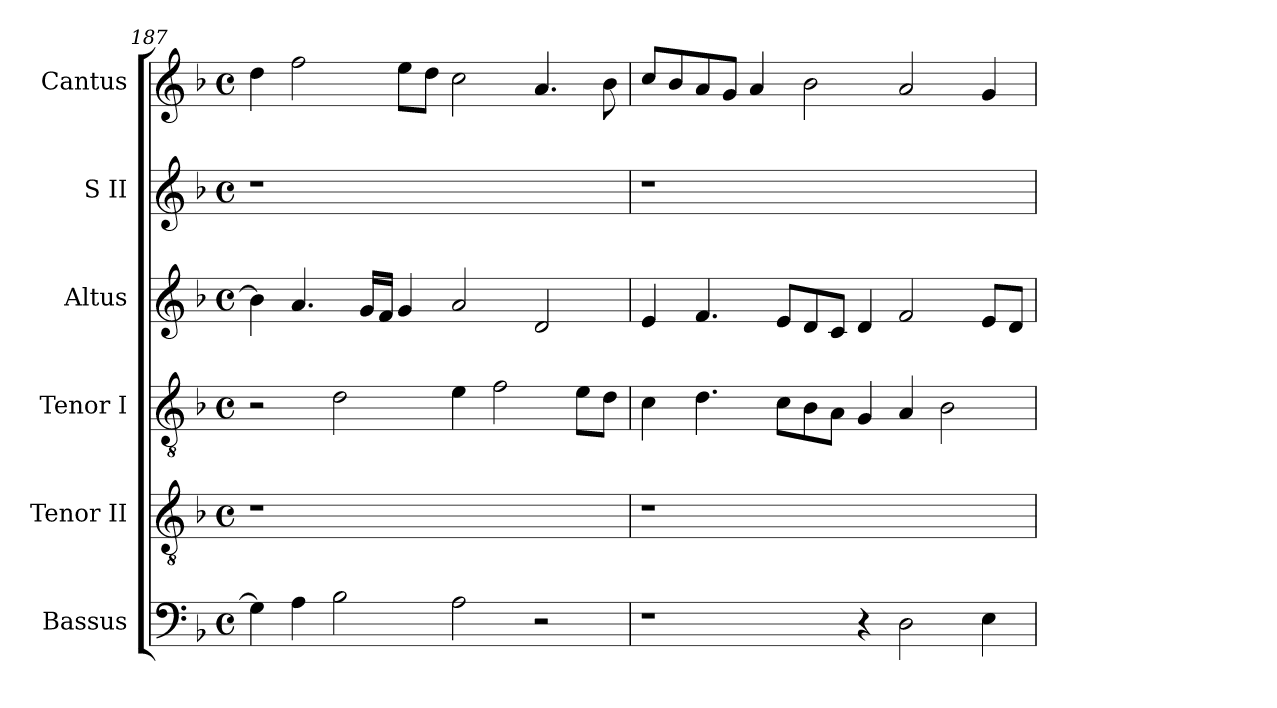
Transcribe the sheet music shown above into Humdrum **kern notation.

**kern	**kern	**kern	**kern	**kern	**kern
*part6	*part5	*part4	*part3	*part2	*part1
*staff6	*staff5	*staff4	*staff3	*staff2	*staff1
*I"Bassus	*I"Tenor II	*I"Tenor I	*I"Altus	*I"S II	*I"Cantus
*I'B	*I'T II	*I'T I	*I'A	*	*
*clefF4	*clefGv2	*clefGv2	*clefG2	*clefG2	*clefG2
*k[b-]	*k[b-]	*k[b-]	*k[b-]	*k[b-]	*k[b-]
*F:	*F:	*F:	*F:	*F:	*F:
*M4/4	*M4/4	*M4/4	*M4/4	*M4/4	*M4/4
*met(c)	*met(c)	*met(c)	*met(c)	*met(c)	*met(c)
=187	=187	=187	=187	=187	=187
4G\]	1r	2r	4b-\]	1r	4dd\
4A\	.	.	4.a/	.	2ff\
2B-\	.	2d\	.	.	.
.	.	.	16g/LL	.	.
.	.	.	16f/JJ	.	.
.	.	.	4g/	.	8ee\L
.	.	.	.	.	8dd\J
2A\	1ryy	4e\	2a/	1ryy	2cc\
.	.	2f\	.	.	.
2r	.	.	2d/	.	4.a/
.	.	8e\L	.	.	.
.	.	8d\J	.	.	8b-\
!!LO:LB:g=z
=188	=188	=188	=188	=188	=188
1r	1r	4c\	4e/	1r	8cc/L
.	.	.	.	.	8b-/
.	.	4.d\	4.f/	.	8a/
.	.	.	.	.	8g/J
.	.	.	.	.	4a/
.	.	8c\L	8e/L	.	.
.	.	8B-\	8d/	.	2b-\
.	.	8A\J	8c/J	.	.
4r	1ryy	4G/	4d/	1ryy	.
2D\	.	4A/	2f/	.	2a/
.	.	2B-\	.	.	.
4E\	.	.	8e/L	.	4g/
.	.	.	8d/J	.	.
=	=	=	=	=	=
*-	*-	*-	*-	*-	*-
